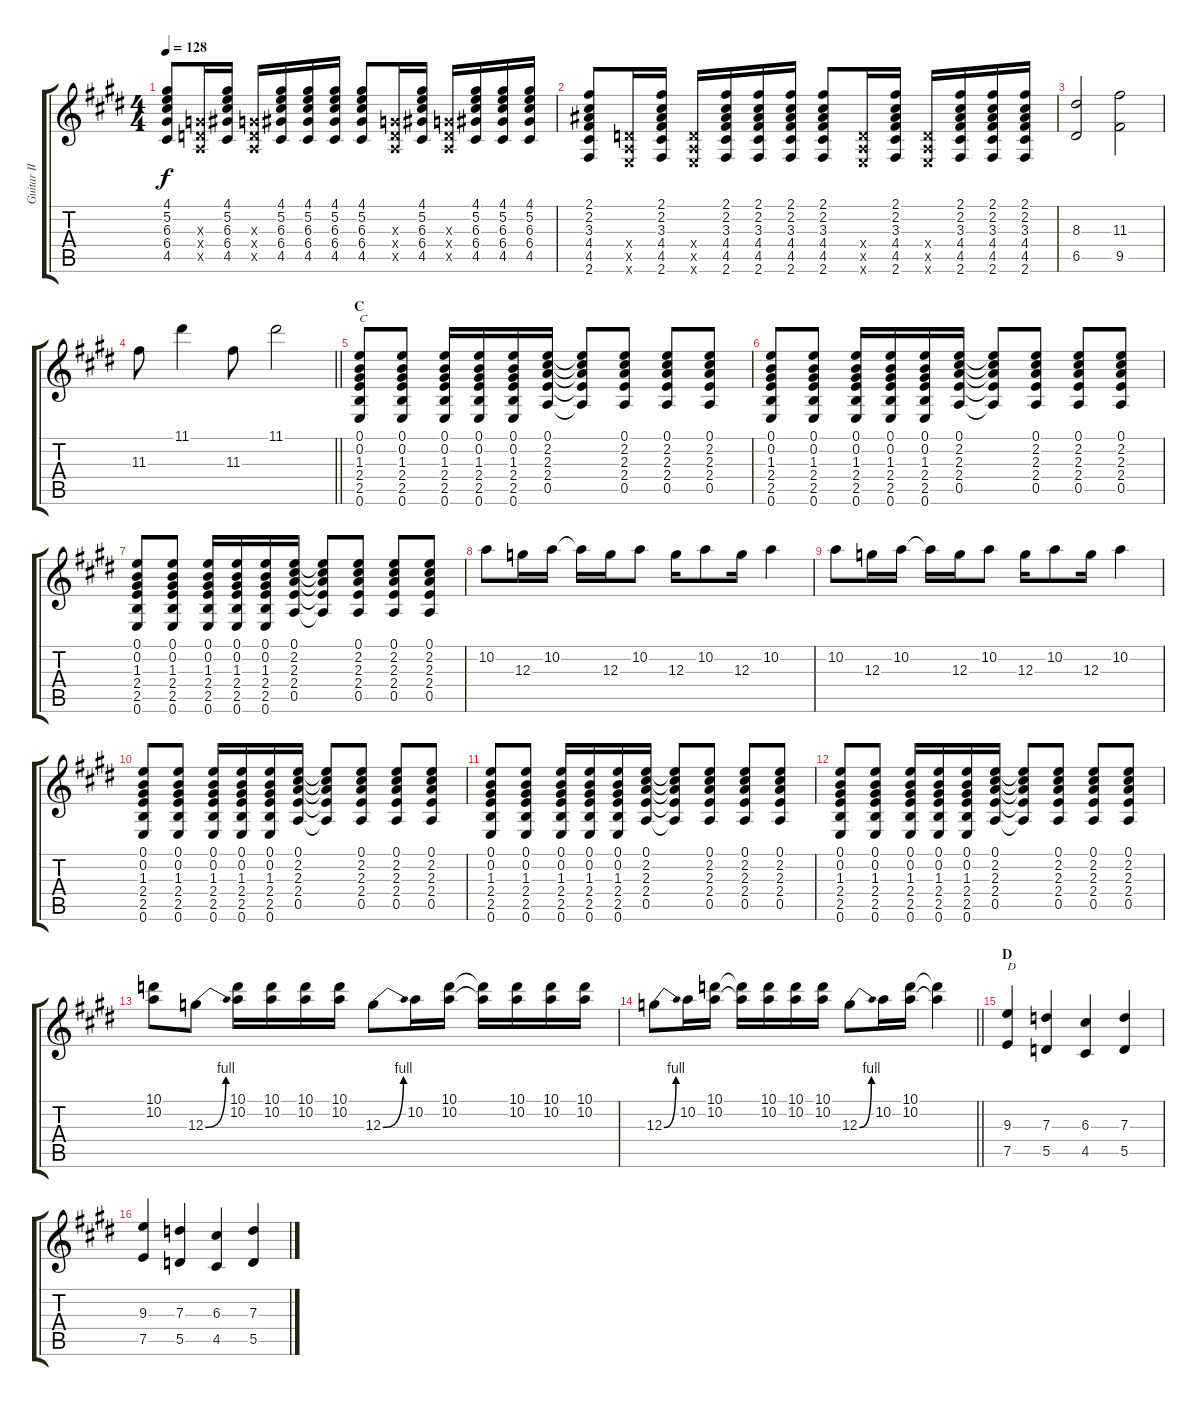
\track ("Guitar II" "Guitar II") {instrument distortionguitar}
\staff {score tabs}
\tuning (E4 B3 G3 D3 A2 E2) {hide}
\ts (4 4)
\tempo 128
\clef g2
\ks e
(4.1 5.2 6.3 6.4 4.5).8{dy f} (0.3{x} 0.4{x} 0.5{x}).16 (4.1 5.2 6.3 6.4 4.5).16 (0.3{x} 0.4{x} 0.5{x}).16 (4.1 5.2 6.3 6.4 4.5).16 (4.1 5.2 6.3 6.4 4.5).16 (4.1 5.2 6.3 6.4 4.5).16 (4.1 5.2 6.3 6.4 4.5).8 (0.3{x} 0.4{x} 0.5{x}).16 (4.1 5.2 6.3 6.4 4.5).16 (0.3{x} 0.4{x} 0.5{x}).16 (4.1 5.2 6.3 6.4 4.5).16 (4.1 5.2 6.3 6.4 4.5).16 (4.1 5.2 6.3 6.4 4.5).16 |
(2.1 2.2 3.3 4.4 4.5 2.6).8 (0.4{x} 0.5{x} 0.6{x}).16 (2.1 2.2 3.3 4.4 4.5 2.6).16 (0.4{x} 0.5{x} 0.6{x}).16 (2.1 2.2 3.3 4.4 4.5 2.6).16 (2.1 2.2 3.3 4.4 4.5 2.6).16 (2.1 2.2 3.3 4.4 4.5 2.6).16 (2.1 2.2 3.3 4.4 4.5 2.6).8 (0.4{x} 0.5{x} 0.6{x}).16 (2.1 2.2 3.3 4.4 4.5 2.6).16 (0.4{x} 0.5{x} 0.6{x}).16 (2.1 2.2 3.3 4.4 4.5 2.6).16 (2.1 2.2 3.3 4.4 4.5 2.6).16 (2.1 2.2 3.3 4.4 4.5 2.6).16 |
(8.3 6.5).2 (11.3 9.5).2 |
\barLineRight lightlight
11.3.8 11.1.4 11.3.8 11.1.2 |
\section ("" "C")
(0.1 0.2 1.3 2.4 2.5 0.6).8{txt "C"} (0.1 0.2 1.3 2.4 2.5 0.6).8 (0.1 0.2 1.3 2.4 2.5 0.6).16 (0.1 0.2 1.3 2.4 2.5 0.6).16 (0.1 0.2 1.3 2.4 2.5 0.6).16 (0.1 2.2 2.3 2.4 0.5).16 (0.1{t} 2.2{t} 2.3{t} 2.4{t} 0.5{t}).8 (0.1 2.2 2.3 2.4 0.5).8 (0.1 2.2 2.3 2.4 0.5).8 (0.1 2.2 2.3 2.4 0.5).8 |
(0.1 0.2 1.3 2.4 2.5 0.6).8 (0.1 0.2 1.3 2.4 2.5 0.6).8 (0.1 0.2 1.3 2.4 2.5 0.6).16 (0.1 0.2 1.3 2.4 2.5 0.6).16 (0.1 0.2 1.3 2.4 2.5 0.6).16 (0.1 2.2 2.3 2.4 0.5).16 (0.1{t} 2.2{t} 2.3{t} 2.4{t} 0.5{t}).8 (0.1 2.2 2.3 2.4 0.5).8 (0.1 2.2 2.3 2.4 0.5).8 (0.1 2.2 2.3 2.4 0.5).8 |
(0.1 0.2 1.3 2.4 2.5 0.6).8 (0.1 0.2 1.3 2.4 2.5 0.6).8 (0.1 0.2 1.3 2.4 2.5 0.6).16 (0.1 0.2 1.3 2.4 2.5 0.6).16 (0.1 0.2 1.3 2.4 2.5 0.6).16 (0.1 2.2 2.3 2.4 0.5).16 (0.1{t} 2.2{t} 2.3{t} 2.4{t} 0.5{t}).8 (0.1 2.2 2.3 2.4 0.5).8 (0.1 2.2 2.3 2.4 0.5).8 (0.1 2.2 2.3 2.4 0.5).8 |
10.2.8 12.3.16 10.2.16 10.2{t}.16 12.3.16 10.2.8 12.3.16 10.2.8 12.3.16 10.2.4 |
10.2.8 12.3.16 10.2.16 10.2{t}.16 12.3.16 10.2.8 12.3.16 10.2.8 12.3.16 10.2.4 |
(0.1 0.2 1.3 2.4 2.5 0.6).8 (0.1 0.2 1.3 2.4 2.5 0.6).8 (0.1 0.2 1.3 2.4 2.5 0.6).16 (0.1 0.2 1.3 2.4 2.5 0.6).16 (0.1 0.2 1.3 2.4 2.5 0.6).16 (0.1 2.2 2.3 2.4 0.5).16 (0.1{t} 2.2{t} 2.3{t} 2.4{t} 0.5{t}).8 (0.1 2.2 2.3 2.4 0.5).8 (0.1 2.2 2.3 2.4 0.5).8 (0.1 2.2 2.3 2.4 0.5).8 |
(0.1 0.2 1.3 2.4 2.5 0.6).8 (0.1 0.2 1.3 2.4 2.5 0.6).8 (0.1 0.2 1.3 2.4 2.5 0.6).16 (0.1 0.2 1.3 2.4 2.5 0.6).16 (0.1 0.2 1.3 2.4 2.5 0.6).16 (0.1 2.2 2.3 2.4 0.5).16 (0.1{t} 2.2{t} 2.3{t} 2.4{t} 0.5{t}).8 (0.1 2.2 2.3 2.4 0.5).8 (0.1 2.2 2.3 2.4 0.5).8 (0.1 2.2 2.3 2.4 0.5).8 |
(0.1 0.2 1.3 2.4 2.5 0.6).8 (0.1 0.2 1.3 2.4 2.5 0.6).8 (0.1 0.2 1.3 2.4 2.5 0.6).16 (0.1 0.2 1.3 2.4 2.5 0.6).16 (0.1 0.2 1.3 2.4 2.5 0.6).16 (0.1 2.2 2.3 2.4 0.5).16 (0.1{t} 2.2{t} 2.3{t} 2.4{t} 0.5{t}).8 (0.1 2.2 2.3 2.4 0.5).8 (0.1 2.2 2.3 2.4 0.5).8 (0.1 2.2 2.3 2.4 0.5).8 |
(10.1 10.2).8 12.3{be (bend 0 0 60 4)}.8 (10.1 10.2).16 (10.1 10.2).16 (10.1 10.2).16 (10.1 10.2).16 12.3{be (bend 0 0 60 4)}.8 10.2.16 (10.1 10.2).16 (10.1{t} 10.2{t}).16 (10.1 10.2).16 (10.1 10.2).16 (10.1 10.2).16 |
\barLineRight lightlight
12.3{be (bend 0 0 60 4)}.8 10.2.16 (10.1 10.2).16 (10.1{t} 10.2{t}).16 (10.1 10.2).16 (10.1 10.2).16 (10.1 10.2).16 12.3{be (bend 0 0 60 4)}.8 10.2.16 (10.1 10.2).16 (10.1{t} 10.2{t}).4 |
\section ("" "D")
(9.3 7.5).4{txt "D"} (7.3 5.5).4 (6.3 4.5).4 (7.3 5.5).4 |
(9.3 7.5).4 (7.3 5.5).4 (6.3 4.5).4 (7.3 5.5).4
